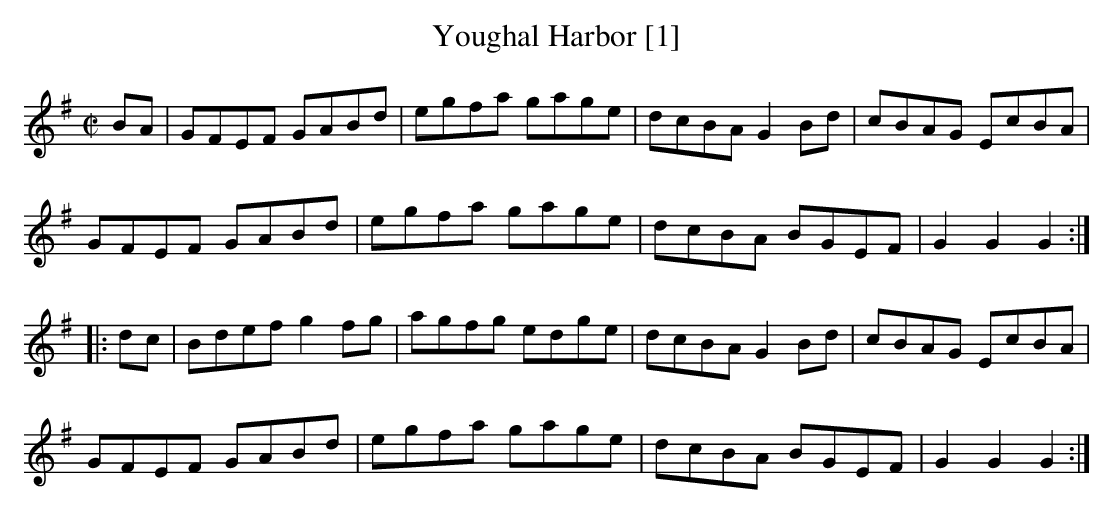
X:1
T:Youghal Harbor [1]
M:C|
L:1/8
K:G
BA | GFEF GABd | egfa gage | dcBA G2 Bd | cBAG EcBA |
GFEF GABd |egfa gage | dcBA BGEF|G2G2G2 :|
|: dc | Bdef g2 fg | agfg edge | dcBA G2 Bd |cBAG EcBA|
GFEF GABd| egfa gage | dcBA BGEF | G2G2G2 :|]
